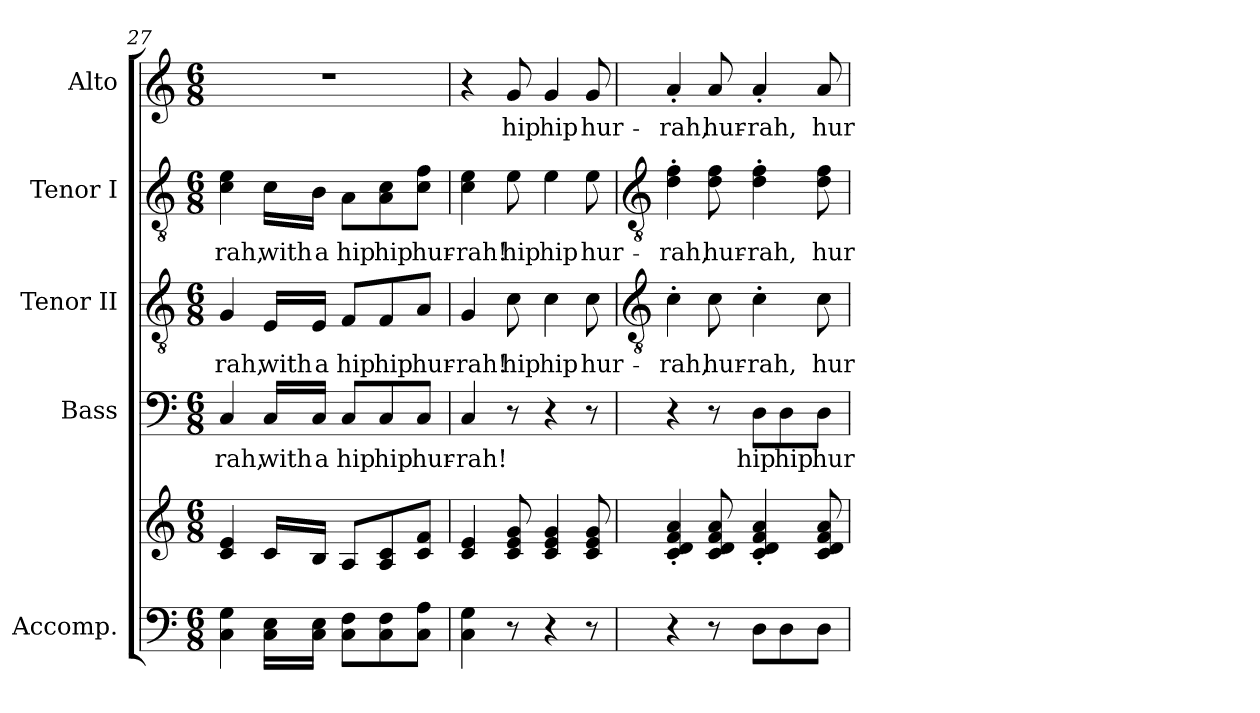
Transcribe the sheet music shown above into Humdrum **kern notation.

**kern	**kern	**kern	**text	**kern	**text	**kern	**text	**kern	**text
*part5	*part5	*part4	*part4	*part3	*part3	*part2	*part2	*part1	*part1
*staff6	*staff5	*staff4	*staff4	*staff3	*staff3	*staff2	*staff2	*staff1	*staff1
*I"Accomp.	*	*I"Bass	*	*I"Tenor II	*	*I"Tenor I	*	*I"Alto	*
*	*	*I'B	*	*I'T II	*	*I'T I	*	*I'A	*
*clefF4	*clefG2	*clefF4	*	*clefGv2	*	*clefGv2	*	*clefG2	*
*k[]	*k[]	*k[]	*	*k[]	*	*k[]	*	*k[]	*
*C:	*C:	*C:	*	*C:	*	*C:	*	*C:	*
*M6/8	*M6/8	*M6/8	*	*M6/8	*	*M6/8	*	*M6/8	*
=27	=27	=27	=27	=27	=27	=27	=27	=27	=27
!	!	!	!LO:LY:b	!	!LO:LY:b	!	!LO:LY:b	!LO:N:vis=1	!
4C 4G	4c 4e	4C	-rah,	4G	-rah,	4c 4e	-rah,	2.r	.
!	!	!	!LO:LY:b	!	!LO:LY:b	!	!LO:LY:b	!	!
16C 16ELL	16cLL	16C/LL	with	16E/LL	with	16c\LL	with	.	.
!	!	!	!LO:LY:b	!	!LO:LY:b	!	!LO:LY:b	!	!
16C 16EJJ	16BJJ	16C/JJ	a	16E/JJ	a	16B\JJ	a	.	.
!	!	!	!LO:LY:b	!	!LO:LY:b	!	!LO:LY:b	!	!
8C 8FL	8AL	8C/L	hip	8F/L	hip	8A\L	hip	.	.
!	!	!	!LO:LY:b	!	!LO:LY:b	!	!LO:LY:b	!	!
8C 8F	8A 8c	8C/	hip	8F/	hip	8A\ 8c\	hip	.	.
!	!	!	!LO:LY:b	!	!LO:LY:b	!	!LO:LY:b	!	!
8C 8AJ	8c 8fJ	8C/J	hur-	8A/J	hur-	8c\ 8f\J	hur-	.	.
=28	=28	=28	=28	=28	=28	=28	=28	=28	=28
!	!	!	!LO:LY:b	!	!LO:LY:b	!	!LO:LY:b	!	!
4C 4G	4c 4e	4C	-rah!	4G	-rah!	4c 4e	-rah!	4r	.
!	!	!	!	!	!LO:LY:b	!	!LO:LY:b	!	!LO:LY:b
8r	8c 8e 8g	8r	.	8c	hip	8e	hip	8g	hip
!	!	!	!	!	!LO:LY:b	!	!LO:LY:b	!	!LO:LY:b
4r	4c 4e 4g	4r	.	4c	hip	4e	hip	4g	hip
!	!	!	!	!	!LO:LY:b	!	!LO:LY:b	!	!LO:LY:b
8r	8c 8e 8g	8r	.	8c	hur-	8e	hur-	8g	hur-
!!LO:LB:g=z
=29	=29	=29	=29	=29	=29	=29	=29	=29	=29
*	*	*	*	*clefGv2	*	*clefGv2	*	*	*
!	!	!	!	!	!LO:LY:b	!	!LO:LY:b	!	!LO:LY:b
4r	4c' 4d' 4f' 4a'	4r	.	4c'	-rah,	4d' 4f'	-rah,	4a'	-rah,
!	!	!	!	!	!LO:LY:b	!	!LO:LY:b	!	!LO:LY:b
8r	8c 8d 8f 8a	8r	.	8c	hur-	8d 8f	hur-	8a	hur-
!	!	!	!LO:LY:b	!	!LO:LY:b	!	!LO:LY:b	!	!LO:LY:b
8DL	4c' 4d' 4f' 4a'	8D\L	hip	4c'	-rah,	4d' 4f'	-rah,	4a'	-rah,
!	!	!	!LO:LY:b	!	!	!	!	!	!
8D	.	8D\	hip	.	.	.	.	.	.
!	!	!	!LO:LY:b	!	!LO:LY:b	!	!LO:LY:b	!	!LO:LY:b
8DJ	8c 8d 8f 8a	8D\J	hur-	8c	hur-	8d 8f	hur-	8a	hur-
=	=	=	=	=	=	=	=	=	=
*-	*-	*-	*-	*-	*-	*-	*-	*-	*-
